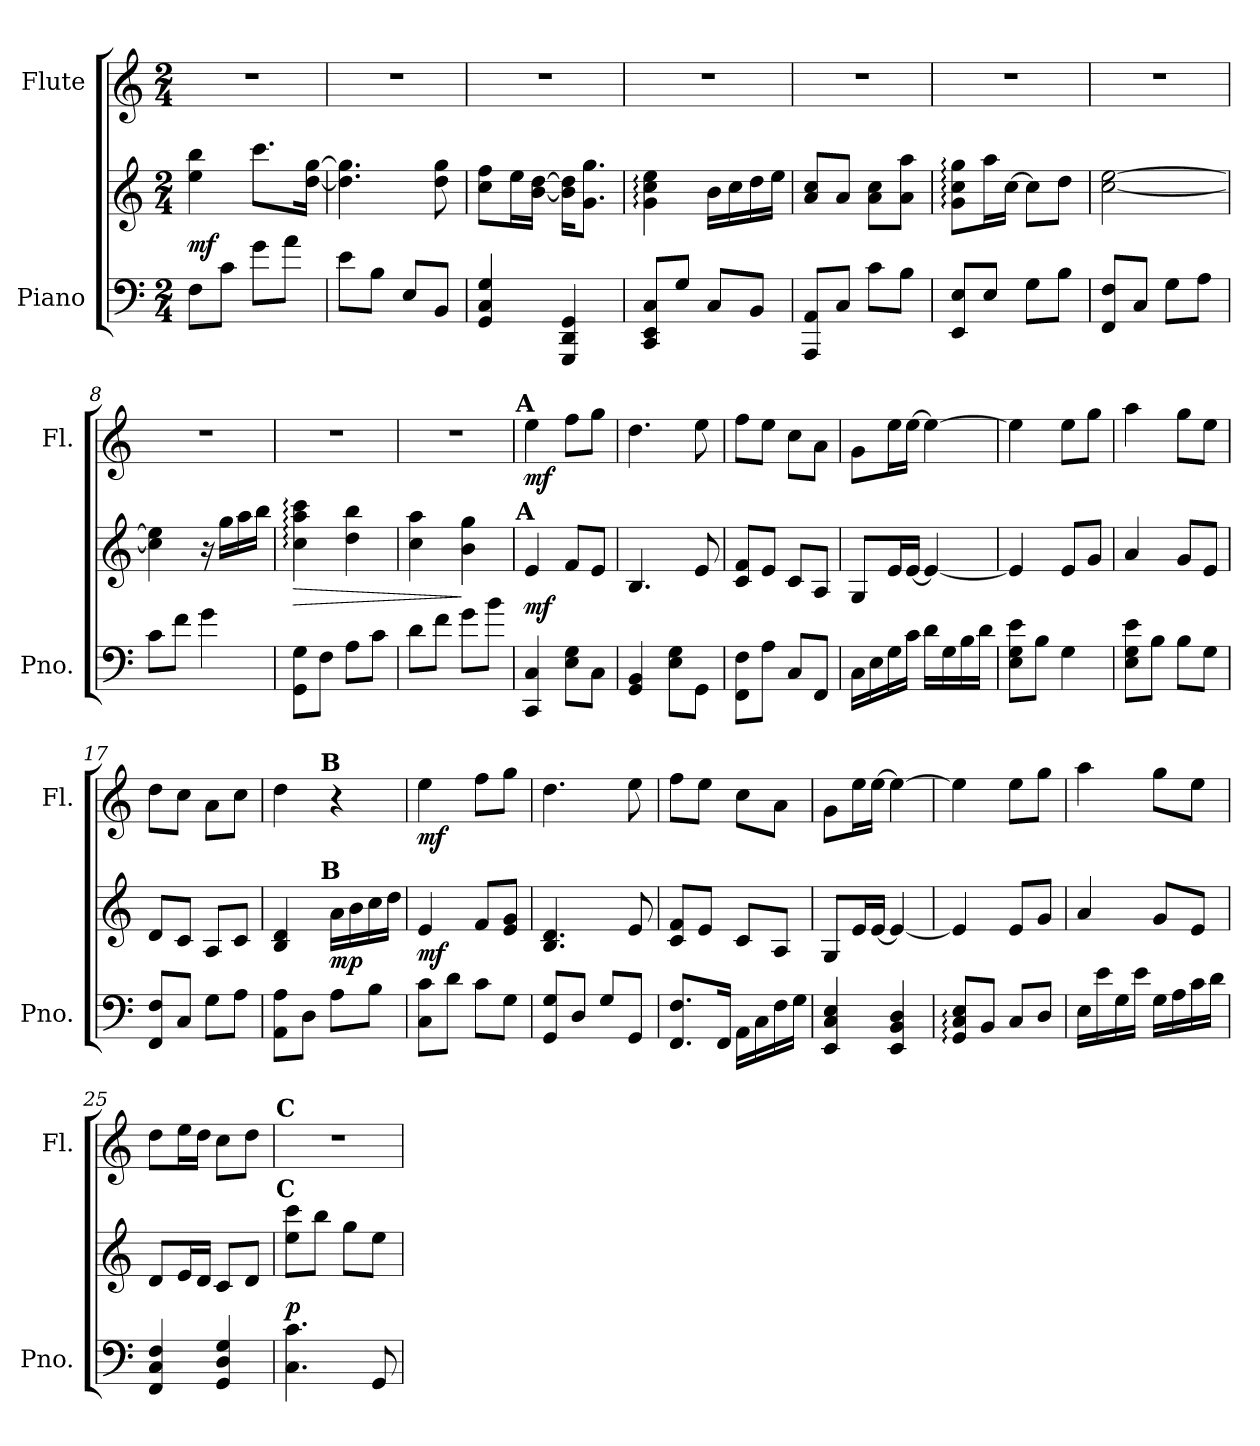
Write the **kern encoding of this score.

**kern	**kern	**dynam	**kern	**dynam
*part2	*part2	*part2	*part1	*part1
*staff3	*staff2	*staff2/3	*staff1	*staff1
*I"Piano	*	*	*I"Flute	*
*I'Pno.	*	*	*I'Fl.	*
!!LO:PB:g=z
*clefF4	*clefG2	*	*clefG2	*
*k[]	*k[]	*	*k[]	*
*C:	*C:	*	*C:	*
*M2/4	*M2/4	*	*M2/4	*
*MM60	*MM60	*	*MM60	*
=1	=1	=1	=1	=1
!	!	!	!LO:N:vis=1	!
8Fi\L	4eei\ 4bbi	mf	2r	.
8ci\J	.	.	.	.
8gi\L	8.ccci\L	.	.	.
8ai\J	.	.	.	.
.	[16ddi\ [16ggiJk	.	.	.
=2	=2	=2	=2	=2
!	!	!	!LO:N:vis=1	!
8ei\L	4.ddi\] 4.ggi]	.	2r	.
8Bi\J	.	.	.	.
8Ei/L	.	.	.	.
8BBi/J	8ddi\ 8ggi	.	.	.
=3	=3	=3	=3	=3
!	!	!	!LO:N:vis=1	!
4GGi/ 4Ci 4Gi	8cci\ 8ffiL	.	2r	.
.	16eei\L	.	.	.
.	[16bi\ [16ddiJJ	.	.	.
4GGGi/ 4DDi 4GGi	16bi\] 16ddi]KL	.	.	.
.	8.gi\ 8.ggiJ	.	.	.
=4	=4	=4	=4	=4
!	!	!	!LO:N:vis=1	!
8CCi/ 8EEi 8CiL	4gi\: 4cci: 4eei:	.	2r	.
8Gi/J	.	.	.	.
8Ci/L	16bi\LL	.	.	.
.	16cci\	.	.	.
8BBi/J	16ddi\	.	.	.
.	16eei\JJ	.	.	.
=5	=5	=5	=5	=5
!	!	!	!LO:N:vis=1	!
8AAAi/ 8AAiL	8ai/ 8cciL	.	2r	.
8Ci/J	8ai/J	.	.	.
8ci\L	8ai\ 8cciL	.	.	.
8Bi\J	8ai\ 8aaiJ	.	.	.
=6	=6	=6	=6	=6
!	!	!	!LO:N:vis=1	!
8EEi/ 8EiL	8gi\: 8cci: 8ggi:L	.	2r	.
8Ei/J	16aai\L	.	.	.
.	[16cci\JJ	.	.	.
8Gi\L	8cci\L]	.	.	.
8Bi\J	8ddi\J	.	.	.
!!LO:LB:g=z
=7	=7	=7	=7	=7
!	!	!	!LO:N:vis=1	!
8FFi/ 8FiL	[2cci\ [2eei	.	2r	.
8Ci/J	.	.	.	.
8Gi\L	.	.	.	.
8Ai\J	.	.	.	.
=8	=8	=8	=8	=8
!	!	!	!LO:N:vis=1	!
8ci\L	4cci\] 4eei]	.	2r	.
8fi\J	.	.	.	.
4gi\	16r	.	.	.
.	16ggi\LL	.	.	.
.	16aai\	.	.	.
.	16bbi\JJ	.	.	.
=9	=9	=9	=9	=9
!	!	!LO:HP:b	!LO:N:vis=1	!
8GGi\ 8GiL	4cci\: 4aai: 4ccci:	>	2r	.
8Fi\J	.	.	.	.
8Ai\L	4ddi\ 4bbi	.	.	.
8ci\J	.	.	.	.
=10	=10	=10	=10	=10
!	!	!	!LO:N:vis=1	!
8di\L	4cci\ 4aai	.	2r	.
8fi\J	.	.	.	.
8gi\L	4bi\ 4ggi	]	.	.
8bi\J	.	.	.	.
=11	=11	=11	=11	=11
!	!	!	!LO:TX:a:B:cj:t=A	!
!	!LO:TX:a:B:cj:t=A	!	!	!
4CCi/ 4Ci	4ei/	mf	4eei\	mf
8Ei\ 8GiL	8fi/L	.	8ffi\L	.
8Ci\J	8ei/J	.	8ggi\J	.
=12	=12	=12	=12	=12
4GGi/ 4BBi	4.Bi/	.	4.ddi\	.
8Ei\ 8GiL	.	.	.	.
8GGi\J	8ei/	.	8eei\	.
=13	=13	=13	=13	=13
8FFi\ 8FiL	8ci/ 8fiL	.	8ffi\L	.
8Ai\J	8ei/J	.	8eei\J	.
8Ci/L	8ci/L	.	8cci\L	.
8FFi/J	8Ai/J	.	8ai\J	.
!!LO:LB:g=z
=14	=14	=14	=14	=14
16Ci\LL	8Gi/L	.	8gi\L	.
16Ei\	.	.	.	.
16Gi\	16ei/L	.	16eei\L	.
16ci\JJ	[16ei/JJ	.	[16eei\JJ	.
16di\LL	4ei/_	.	4eei\_	.
16Gi\	.	.	.	.
16Bi\	.	.	.	.
16di\JJ	.	.	.	.
=15	=15	=15	=15	=15
8Ei\ 8Gi 8eiL	4ei/]	.	4eei\]	.
8Bi\J	.	.	.	.
4Gi\	8ei/L	.	8eei\L	.
.	8gi/J	.	8ggi\J	.
=16	=16	=16	=16	=16
8Ei\ 8Gi 8eiL	4ai/	.	4aai\	.
8Bi\J	.	.	.	.
8Bi\L	8gi/L	.	8ggi\L	.
8Gi\J	8ei/J	.	8eei\J	.
=17	=17	=17	=17	=17
8FFi/ 8FiL	8di/L	.	8ddi\L	.
8Ci/J	8ci/J	.	8cci\J	.
8Gi\L	8Ai/L	.	8ai\L	.
8Ai\J	8ci/J	.	8cci\J	.
=18	=18	=18	=18	=18
8AAi\ 8AiL	4Bi/ 4di	.	4ddi\	.
8Di\J	.	.	.	.
!	!	!	!LO:TX:a:B:cj:t=B	!
!	!LO:TX:a:B:cj:t=B	!	!	!
8Ai\L	16ai\LL	mp	4r	.
.	16bi\	.	.	.
8Bi\J	16cci\	.	.	.
.	16ddi\JJ	.	.	.
=19	=19	=19	=19	=19
8Ci\ 8ciL	4ei/	mf	4eei\	mf
8di\J	.	.	.	.
8ci\L	8fi/L	.	8ffi\L	.
8Gi\J	8ei/ 8giJ	.	8ggi\J	.
=20	=20	=20	=20	=20
8GGi/ 8GiL	4.Bi/ 4.di	.	4.ddi\	.
8Di/J	.	.	.	.
8Gi/L	.	.	.	.
8GGi/J	8ei/	.	8eei\	.
!!LO:LB:g=z
=21	=21	=21	=21	=21
8.FFi/ 8.FiL	8ci/ 8fiL	.	8ffi\L	.
.	8ei/J	.	8eei\J	.
16FFi/Jk	.	.	.	.
16AAi\LL	8ci/L	.	8cci\L	.
16Ci\	.	.	.	.
16Fi\	8Ai/J	.	8ai\J	.
16Gi\JJ	.	.	.	.
=22	=22	=22	=22	=22
4EEi/ 4Ci 4Ei	8Gi/L	.	8gi\L	.
.	16ei/L	.	16eei\L	.
.	[16ei/JJ	.	[16eei\JJ	.
4EEi/ 4BBi 4Di	4ei/_	.	4eei\_	.
=23	=23	=23	=23	=23
8GGi/: 8Ci: 8Ei:L	4ei/]	.	4eei\]	.
8BBi/J	.	.	.	.
8Ci/L	8ei/L	.	8eei\L	.
8Di/J	8gi/J	.	8ggi\J	.
=24	=24	=24	=24	=24
16Ei\LL	4ai/	.	4aai\	.
16ei\	.	.	.	.
16Gi\	.	.	.	.
16ei\JJ	.	.	.	.
16Gi\LL	8gi/L	.	8ggi\L	.
16Ai\	.	.	.	.
16ci\	8ei/J	.	8eei\J	.
16di\JJ	.	.	.	.
=25	=25	=25	=25	=25
4FFi/ 4Ci 4Fi	8di/L	.	8ddi\L	.
.	16ei/L	.	16eei\L	.
.	16di/JJ	.	16ddi\JJ	.
4GGi/ 4Di 4Gi	8ci/L	.	8cci\L	.
.	8di/J	.	8ddi\J	.
=26	=26	=26	=26	=26
!	!	!	!LO:TX:a:B:cj:t=C	!
!	!LO:TX:a:B:cj:t=C	!	!	!
!	!	!	!LO:N:vis=1	!
4.Ci\ 4.ci	8eei\ 8ccciL	p	2r	.
.	8bbi\J	.	.	.
.	8ggi\L	.	.	.
8GGi/	8eei\J	.	.	.
=	=	=	=	=
*-	*-	*-	*-	*-
